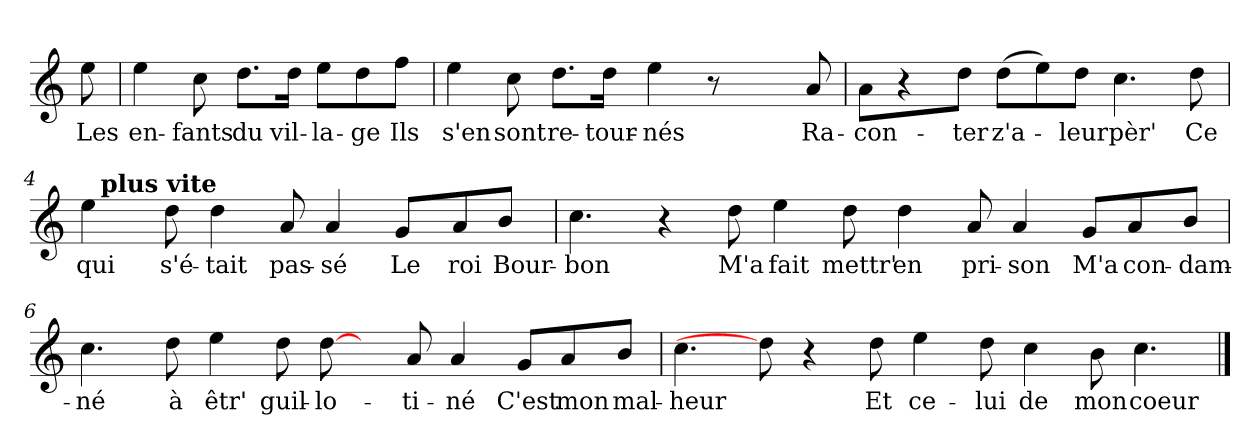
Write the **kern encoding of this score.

**kern	**text
*part1	*part1
*staff1	*staff1
*clefG2	*
*k[]	*
*C:	*
=	=
!	!LO:LY:b
8ee\	Les
=1	=1
!	!LO:LY:b
4ee\	en-
!	!LO:LY:b
8cc\	-fants
!	!LO:LY:b
8.dd\L	du
!	!LO:LY:b
16dd\Jk	vil-
!	!LO:LY:b
8ee\L	-la-
!	!LO:LY:b
8dd\	-ge
!	!LO:LY:b
8ff\J	Ils
=2	=2
!	!LO:LY:b
4ee\	s'en
!	!LO:LY:b
8cc\	sont
!	!LO:LY:b
8.dd\L	re-
!	!LO:LY:b
16dd\Jk	-tour-
!	!LO:LY:b
4ee\	-nés
8r	.
4ryy	.
!	!LO:LY:b
8a/	Ra-
=3	=3
!	!LO:LY:b
8a\L	-con-
4r	.
!	!LO:LY:b
8dd\J	-ter
!	!LO:LY:b
(>8dd\L	z'a-
8ee\)	.
!	!LO:LY:b
8dd\J	-leur
!	!LO:LY:b
4.cc\	pèr'
!	!LO:LY:b
8dd\	Ce
!!LO:LB:g=z
=4	=4
!	!LO:LY:b
*^	*
4ee\	32ryy	qui
!	!LO:TX:a:B:t=plus vite	!
.	1ryy	.
!	!	!LO:LY:b
8dd\	.	s'é-
!	!	!LO:LY:b
4dd\	.	-tait
!	!	!LO:LY:b
8a/	.	pas-
!	!	!LO:LY:b
4a/	.	-sé
!	!	!LO:LY:b
8g/L	.	Le
.	4ryy	.
!	!	!LO:LY:b
8a/	.	roi
!	!	!LO:LY:b
8b/J	.	Bour-
.	16.ryy	.
=5	=5	=5
!	!	!LO:LY:b
*v	*v	*
4.cc\	-bon
4r	.
!	!LO:LY:b
8dd\	M'a
!	!LO:LY:b
4ee\	fait
!	!LO:LY:b
8dd\	mettr'
!	!LO:LY:b
4dd\	en
!	!LO:LY:b
8a/	pri-
!	!LO:LY:b
4a/	-son
!	!LO:LY:b
8g/L	M'a
!	!LO:LY:b
8a/	con-
!	!LO:LY:b
8b/J	-dam-
!!LO:LB:g=z
=6	=6
!	!LO:LY:b
4.cc\	-né
!	!LO:LY:b
8dd\	à
!	!LO:LY:b
4ee\	êtr'
!	!LO:LY:b
8dd\	guil-
!	!LO:LY:b
[8dd\	-lo-
8ryy	.
!	!LO:LY:b
8a/	-ti-
!	!LO:LY:b
4a/	-né
!	!LO:LY:b
8g/L	C'est
!	!LO:LY:b
8a/	mon
!	!LO:LY:b
8b/J	mal-
=7	=7
!	!LO:LY:b
4.cc\	-heur
8dd\]	.
4r	.
!	!LO:LY:b
8dd\	Et
!	!LO:LY:b
4ee\	ce-
!	!LO:LY:b
8dd\	-lui
!	!LO:LY:b
4cc\	de
!	!LO:LY:b
8b\	mon
!	!LO:LY:b
4.cc\	coeur
==	==
*-	*-
